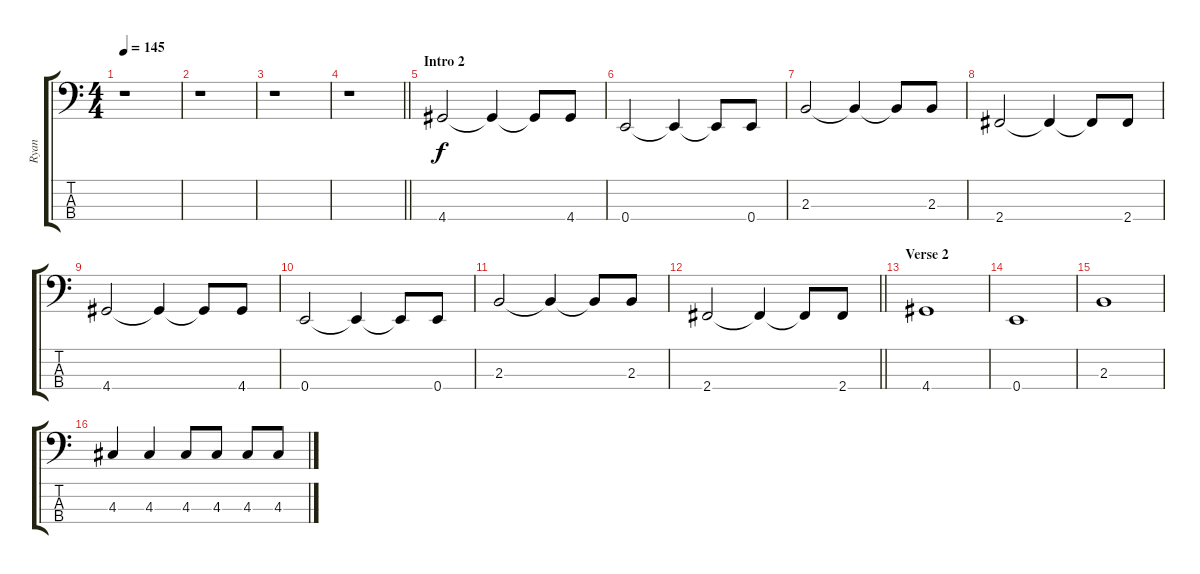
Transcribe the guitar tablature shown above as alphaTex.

\track ("Ryan" "Ryan") {instrument electricbasspick}
\staff {score tabs}
\tuning (G2 D2 A1 E1) {hide}
\ts (4 4)
\tempo 145
\clef f4
\ks c
r.1{dy f} |
r.1 |
r.1 |
\barLineRight lightlight
r.1 |
\section ("" "Intro 2")
4.4.2 4.4{t}.4 4.4{t}.8 4.4.8 |
0.4.2 0.4{t}.4 0.4{t}.8 0.4.8 |
2.3.2 2.3{t}.4 2.3{t}.8 2.3.8 |
2.4.2 2.4{t}.4 2.4{t}.8 2.4.8 |
4.4.2 4.4{t}.4 4.4{t}.8 4.4.8 |
0.4.2 0.4{t}.4 0.4{t}.8 0.4.8 |
2.3.2 2.3{t}.4 2.3{t}.8 2.3.8 |
\barLineRight lightlight
2.4.2 2.4{t}.4 2.4{t}.8 2.4.8 |
\section ("" "Verse 2")
4.4.1 |
0.4.1 |
2.3.1 |
4.3.4 4.3.4 4.3.8 4.3.8 4.3.8 4.3.8
